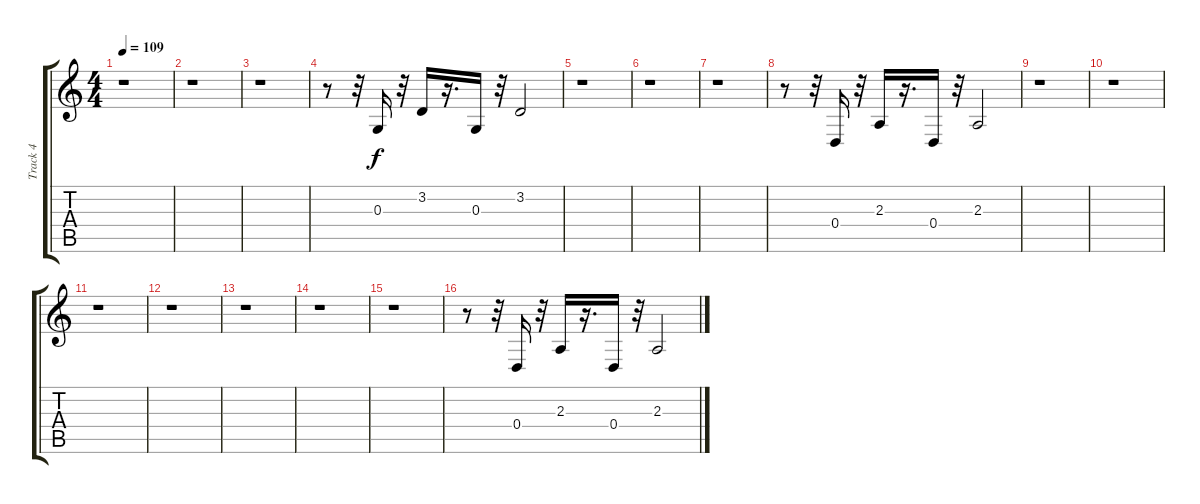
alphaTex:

\track ("Track 4" "Track 4") {instrument frenchhorn}
\staff {score tabs}
\tuning (E4 B3 G3 D3 A2 E2) {hide}
\ts (4 4)
\tempo 109
\clef g2
\ks c
r.1{dy f} |
r.1 |
r.1 |
r.8 r.32 0.3.16 r.32 3.2.16 r.16{d} 0.3.16 r.32 3.2.2 |
r.1 |
r.1 |
r.1 |
r.8 r.32 0.4.16 r.32 2.3.16 r.16{d} 0.4.16 r.32 2.3.2 |
r.1 |
r.1 |
r.1 |
r.1 |
r.1 |
r.1 |
r.1 |
r.8 r.32 0.4.16 r.32 2.3.16 r.16{d} 0.4.16 r.32 2.3.2
